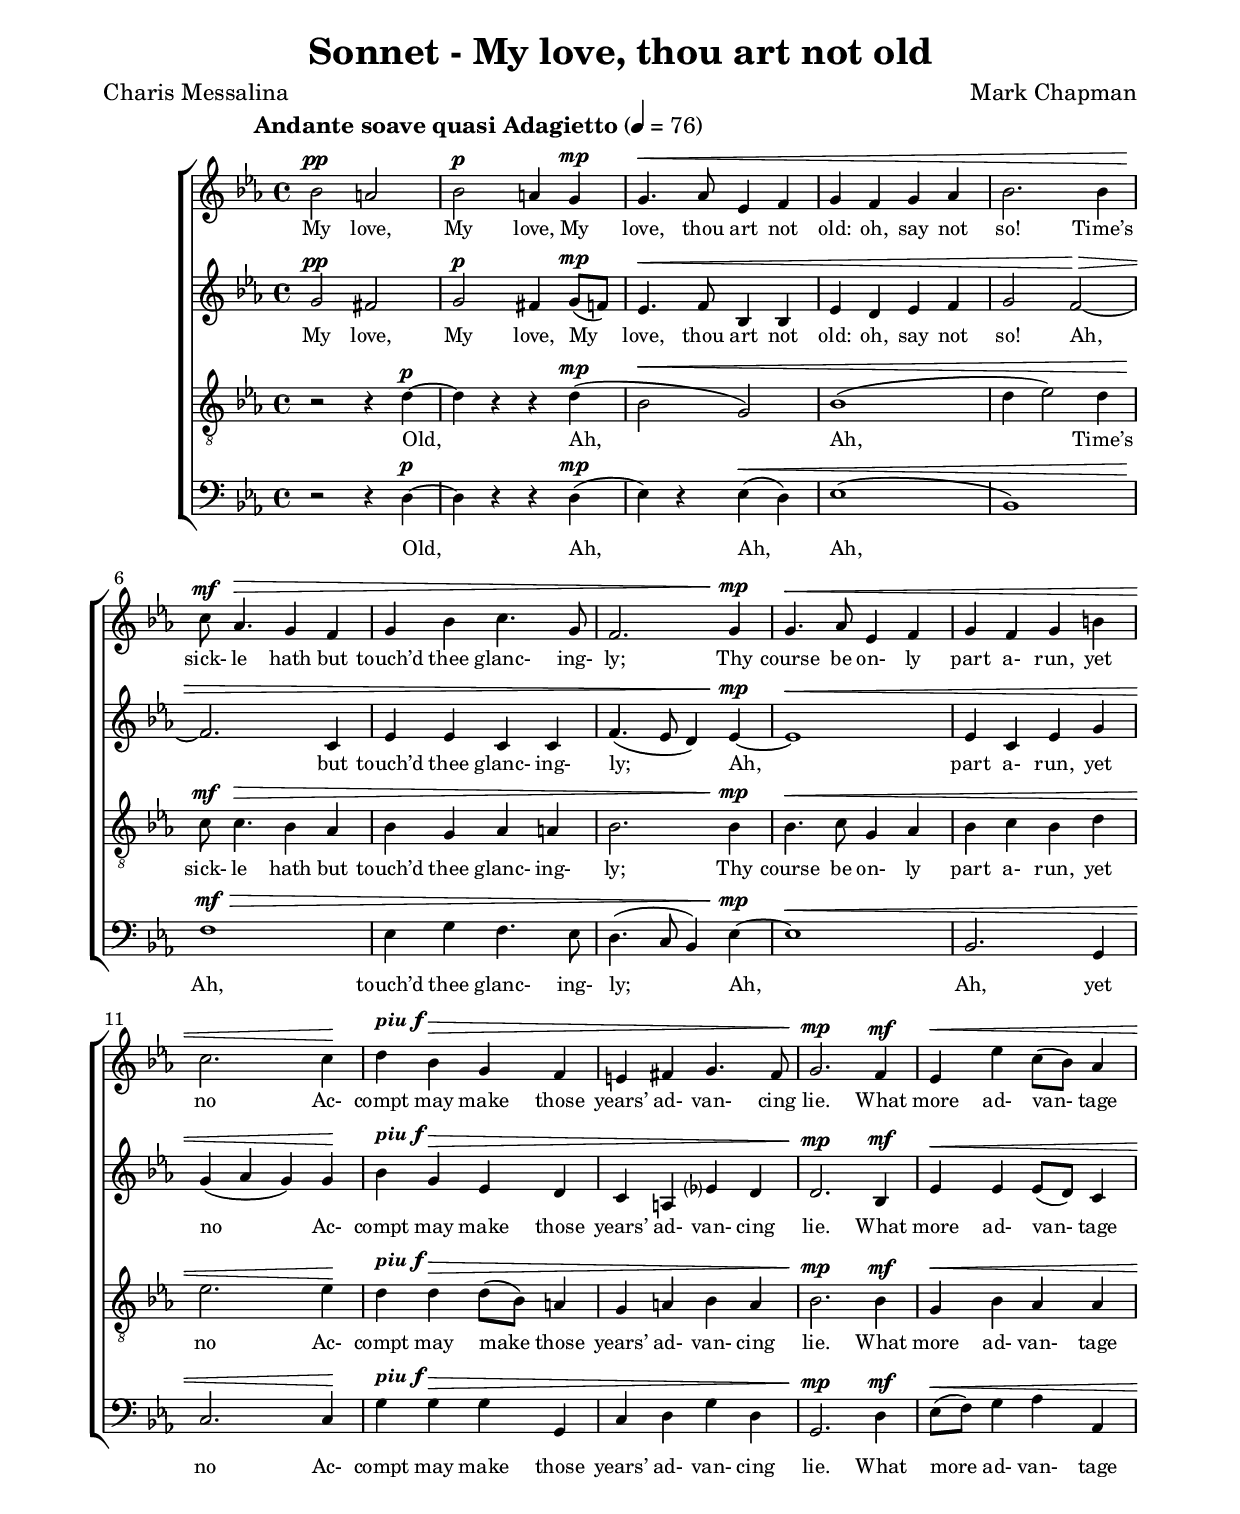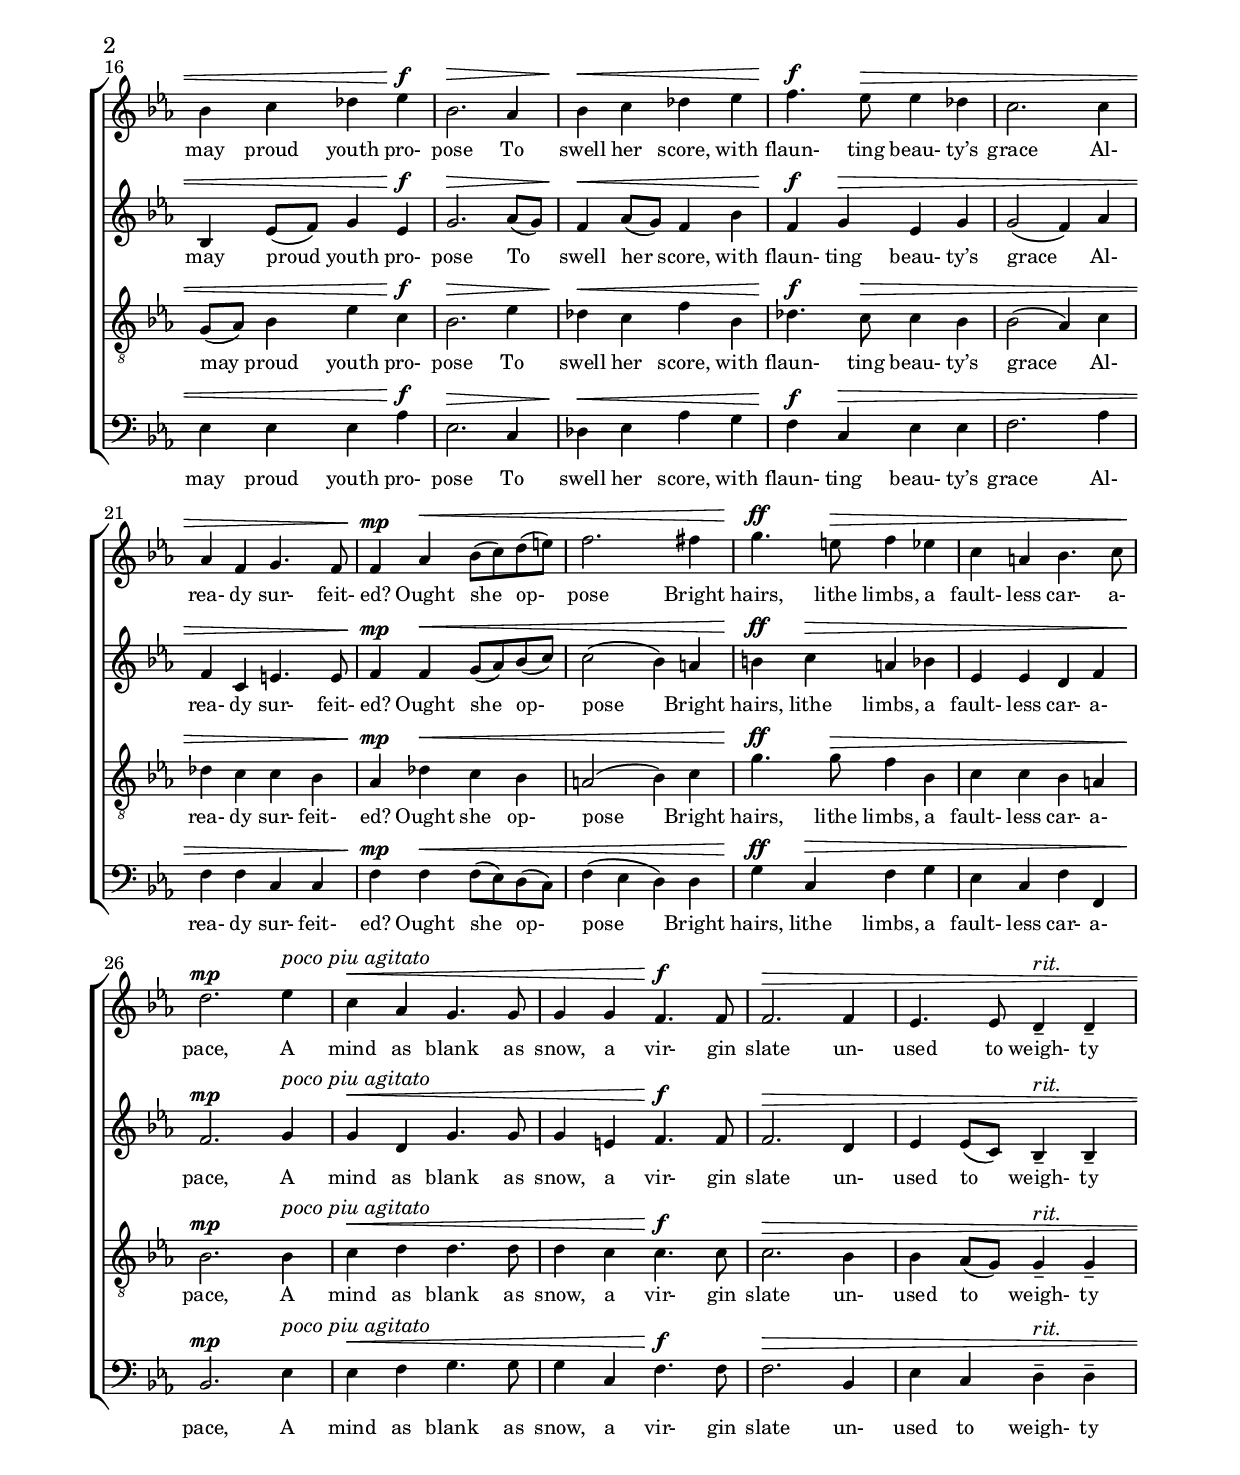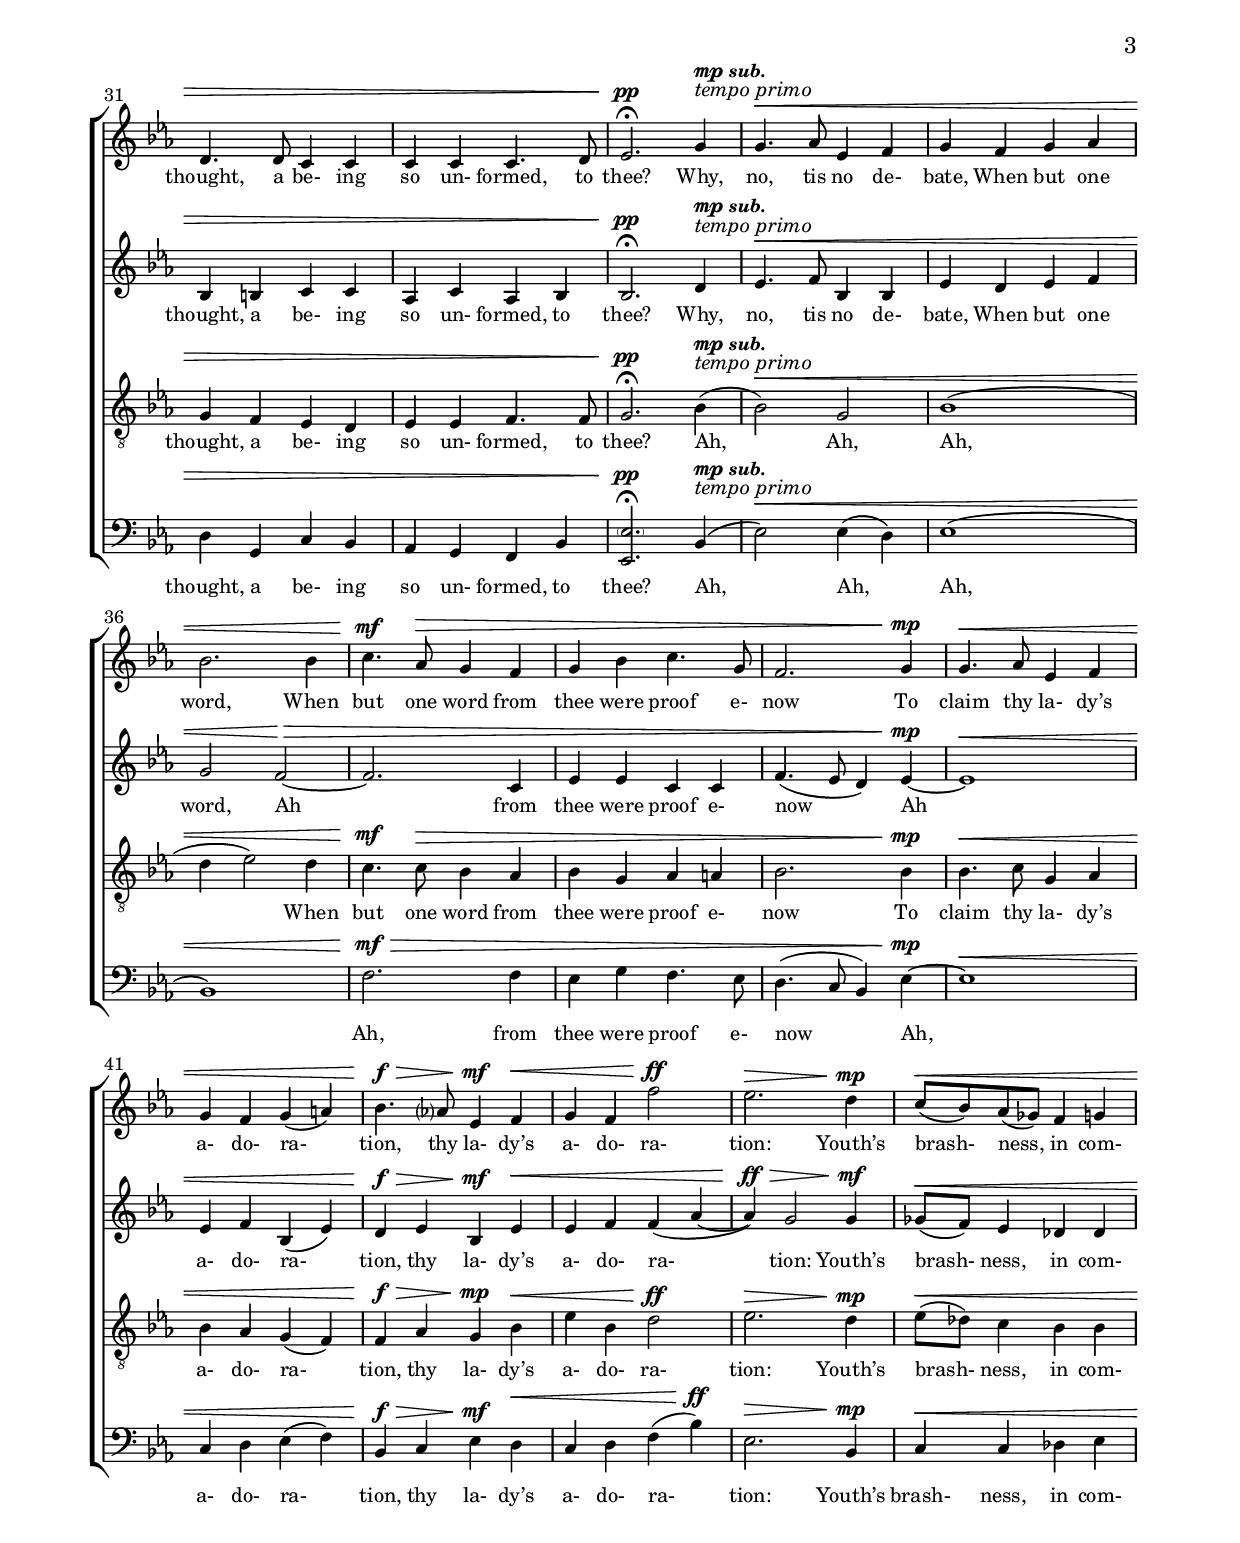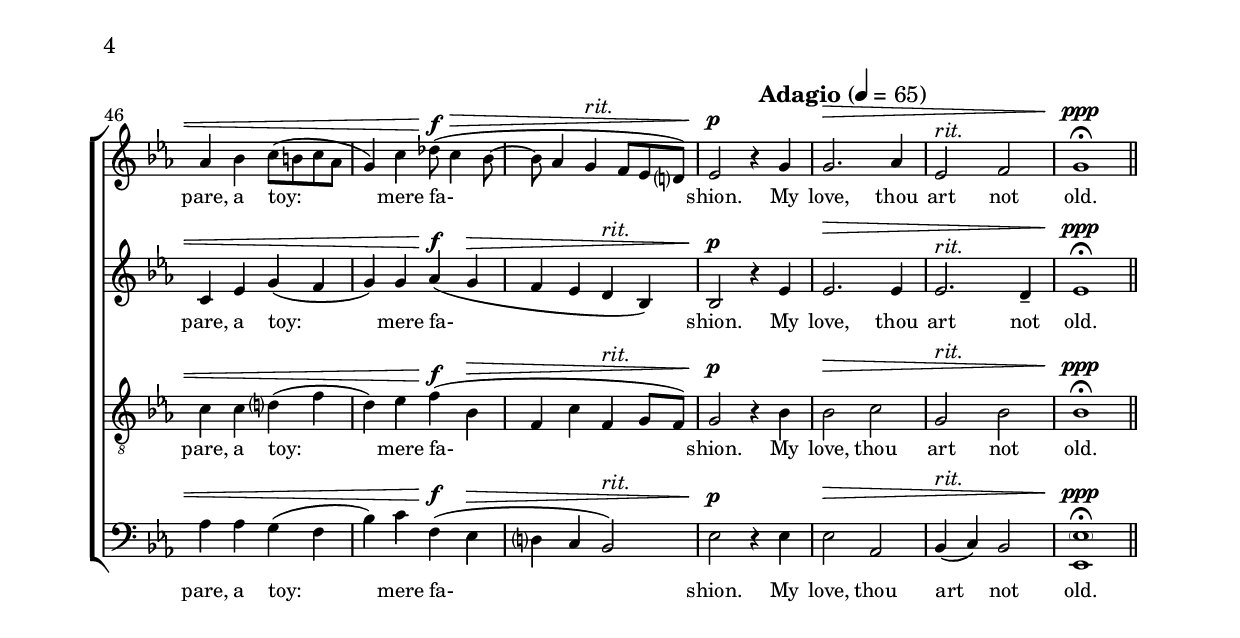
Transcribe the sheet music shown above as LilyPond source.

#(set-default-paper-size "a4")
\paper {
  #(set-paper-size "a4")
  top-margin = 1.0\cm
  bottom-margin = 1.0\cm
  left-margin = 1.75\cm
  line-width = 17.5\cm
  head-separation = 0.25\cm
  foot-separation = 0.5\cm
 % between-system-space = 1.5\cm
  between-system-padding = #4
  ragged-bottom=##t
  print-page-number=##t
}
\header {
  title = "Sonnet - My love, thou art not old"
%  composer = "Bruce Parry"
  poet = "Charis Messalina"
  composer = "Mark Chapman"
% copyright = "Edition may be freely distributed, duplicated, performed or recorded."
}
     \version "2.12.2"
     global = {
        \key es \major
        \time 4/4
        \dynamicUp
	\override Score.BarNumber #'extra-offset = #'( 2.0 . 1.0 )
	\override Score.MetronomeMark #'extra-offset = #'( -2.0 . 1.0 )
     }
     
     psub = \markup { \dynamic p \bold \italic sub. }
     mpsub = \markup { \dynamic mp \bold \italic sub. }
     mfsub = \markup { \dynamic mf \bold \italic sub. }
     piuf = \markup { \bold \italic piu \dynamic f }
     dimerit = \markup { \dynamic dim. \bold \italic e rit }
% \dimTextDim

     sopMusic = \relative c'' {
	\tiny \tempo "Andante soave quasi Adagietto" 4 = 76  
%\partial 4
	bes2\pp a bes\p a4 g\mp 
	g4.\< as8 es4 f g f g as bes2. bes4 c8\mf 
	as4.\> g4 f g bes c4. g8 f2. g4\mp 
	g4.\< as8 es4 f g f g b c2. c4\! d^\piuf 
	bes\> g f e fis g4. fis8 g2.\mp f4\mf 
	es\< es' c8( bes) as4 bes c des es\f 
	bes2.\> as4 
	bes\< c des es f4.\f 
	es8\> es4 des c2. c4 as f g4. f8 f4\mp 
	as\< bes8( c) d( e) f2. fis4 g4.\ff 
	e8\> f4 es c a bes4. c8 d2.\mp
\set Score.tempoHideNote = ##t
\tempo 4 = 84
	es4^\markup { \small \italic "poco piu agitato" } 
	c\< as g4. g8 g4 g f4.\f f8 
	f2.\> f4 es4. es8 d4--^\markup { \small \italic "rit." } d-- d4.\tempo 4 = 81 d8 c4\tempo 4 = 78 c
% \pageBreak 
		c\tempo 4 = 75 c c4.\tempo 4 = 72 d8 
		es2.\pp\fermata \tempo 4 = 76 g4^\markup { \small \italic "tempo primo" } ^\mpsub
	g4.\< as8 es4 f g f g as bes2. bes4 c4.\mf 
	as8\> g4 f g bes c4. g8 f2. g4\mp 
	g4.\< as8 es4 f
% \pageBreak 
		g f g( a) 
	bes4.\f\> as?8 es4\mf 
	f\< g f f'2\ff 
	es2.\> d4\mp 
	c8\<( bes) as( ges) f4 g \break as bes c8(b c as g4) c des8\f( 
	c4\> bes8~bes as4 g^\markup { \small \italic "rit." } f8 es d?) es2^\p 
\set Score.tempoHideNote = ##f \override Score.MetronomeMark #'extra-offset = #'( -2.0 . -0.5 )
	r4\tempo "Adagio" 4 = 65 g4 g2.^\> as4 es2^\markup { \small \italic "rit." } f g1\ppp\fermata \bar "||"
     }
     
     altoMusic = \relative c'' {
	\tiny
	g2\pp fis g\p fis4 g8\mp( f) 
	es4.\< f8 bes,4 bes es4 d es f g2 
	f\>~f2. c4 es es c c f4.( es8 d4) es\mp~
	es1\< es4 c es g g( as g) g\! bes4^\piuf 
	g\> es d c a es'? d d2.\mp bes4\mf
	es\< es es8( d) c4 bes es8( f) g4 es\f
	g2.\> as8( g) 
	f4\< as8( g) f4 bes f\f 
	g\> es g g2( f4) as4 f c e4. e8 f4\mp 
	f\< g8( as) bes( c) c2( bes4) a 
b\ff
	c\> a bes 
es, es d f f2.\mp g4^\markup { \small \italic "poco piu agitato" }  
	g\< d g4. g8 g4 e f4.\f f8 f2.\> d4 es es8( c) bes4--^\markup { \small \italic "rit." } bes-- bes b c c as c as4 bes bes2.\pp\fermata 
		d4^\markup { \small \italic "tempo primo" }^\mpsub 
	es4.\< f8 bes,4 bes es d es f g2
	f\>~f2. c4 es es c c f4.( es8 d4) es\mp~
	es1\< es4 f bes,( es) 
	d\f\> es bes\mf es\< es f f( as~
	as\ff\>) g2 g4\mf 
	ges8\<( f) es4 des des c4 es g( f g) g as\f( 
	g\> f es d^\markup { \small \italic "rit." } bes) bes2\p 
	r4 es4 es2.\> es4 es2.^\markup { \small \italic "rit." } d4-- es1\ppp\fermata 
     }
     
     tenorMusic = \relative c' {
	\tiny
	r2 r4 d\p~d r r d\mp( 
	bes2\< g2) bes1( d4 es2) d4 c8\mf 
	c4.\> bes4 as bes g as a bes2. bes4\mp
	bes4.\< c8 g4 as bes c bes d es2. es4\! d^\piuf
	d\> d8( bes) a4 g a bes a bes2.\mp bes4\mf
	g\< bes as as g8( as) bes4 es c\f
	bes2.\>	es4 
	des\< c f bes, des4.\f 
	c8\> c4 bes bes2( as4) c4 des c c bes as\mp
	des\< c bes a2( bes4) c 

g'4.\ff 
	g8\> f4 bes, 
c c bes a bes2.\mp bes4^\markup { \small \italic "poco piu agitato" } 
	c\< d d4. d8 d4 c4 c4.\f c8 
	c2.\> bes4 bes as8( g) g4--^\markup { \small \italic "rit." } g-- g4 f es d es es f4. f8 g2.\pp\fermata 
	bes4^\markup { \small \italic "tempo primo" }^\mpsub( 
	bes2\<) g2 bes1( d4 es2) d4 c4.\mf 
	c8\> bes4 as bes g as a bes2. bes4\mp 
	bes4.\< c8 g4 as bes as g( f) 
	f\f\> as g\mp 
	bes\< es bes4 d2\ff es2.\> d4\mp 
	es8\<( des) c4 bes bes c c d?4( f d) es f\f( 
	bes,\> f c' f,^\markup { \small \italic "rit." } g8 f) g2\p 
	r4 bes4 bes2\> c g2^\markup { \small \italic "rit." } bes2 bes1\ppp\fermata
     }

     bassMusic = \relative c {
	\tiny 
%\partial 2
	r2 r4 d\p~d r r d\mp (es) r
	es\<( d) es1( bes) 
	f'\mf\> es4 g f4. es8 d4.( c8 bes4) es\mp~
	es1\< bes2. g4 c2. c4\! g'^\piuf g\> g g, c4 d g d g,2.\mp d'4\mf es8\<( f) g4 as as, es' es es as4\f
	es2.\> c4
	des\< es as g f\f 
	c\> es es f2. as4 f f c c f\mp 
	f\< f8( es) d( c) f4( es d) d g4\ff 
	c,\> f g es c f f, bes2.\mp es4^\markup { \small \italic "poco piu agitato" }  
	es\< f g4. g8 g4 c, f4.\f f8 f2.\> bes,4 es c d4--^\markup { \small \italic "rit." } d-- d4 g, c4 bes as g f bes <es, \parenthesize es'>2.\pp\fermata 
		bes'4^\markup { \small \italic "tempo primo" }^\mpsub( 
	es2\<) es4( d) es1( bes) 
	f'2.\mf\> f4 es4 g f4. es8 d4.( c8 bes4) es\mp~
	es1\< c4 d es( f) 
	bes,4\f\> c es\mf 
	d\< c d f( bes\ff) es,2.\> bes4\mp 
	c\< c des es as as g( f bes) c f,\f( 
	es\> d? c bes2^\markup { \small \italic "rit." }) es2\p 
	r4 es es2\> as, bes4^\markup { \small \italic "rit." }( c) bes2 <es, \parenthesize es'>1\ppp\fermata
     }

      sopWords = \lyricmode { \tiny
My love, My love, 

My love, thou art not old: oh, say not so!                            

Time’s sick- le hath but touch’d thee glanc- ing- ly;

Thy course be on- ly part a- run, yet no 

Ac- compt may make those years’ ad- van- cing lie.

What more ad- van- tage may proud youth pro- pose                                                 

To swell her score, with flaun- ting beau- ty’s grace                                                   

Al- rea- dy sur- feit- ed?  Ought she op- pose

Bright hairs, lithe limbs, a fault- less car- a- pace,

A mind as blank as snow, a vir- gin slate

un- used to weigh- ty thought, a be- ing so

un- formed, to thee?  Why, no, tis no de- bate, When but one word,

When but one word from thee were proof e- now

     To claim thy la- dy’s a- do- ra- tion, thy la- dy’s a- do- ra- tion:

     Youth’s brash- ness, in com- pare, a toy: mere fa- shion.

     My love, thou art not old.
      }

      altoWords = \lyricmode { \tiny
	My love, My love, 

	My love, thou art not old: oh, say not so! 

	Ah, but touch’d thee glanc- ing- ly; Ah, 

	part a- run, yet no 

	Ac- compt may make those 
years’ ad- van- cing lie.

What more ad- van- tage may proud youth pro- pose                                                 

To swell her score, with flaun- ting beau- ty’s grace                                                   

Al- rea- dy sur- feit- ed?  Ought she op- pose

Bright hairs, lithe limbs, a fault- less car- a- pace,

A mind as blank as snow, a vir- gin slate

un- used to weigh- ty thought, a be- ing

%	\skip 1 \skip 1 \skip 1 \skip 1 \skip 1 \skip 1 \skip 1 \skip 1 \skip 1 \skip 1 
%	\skip 1 \skip 1 \skip 1 \skip 1 \skip 1 \skip 1 \skip 1 \skip 1 \skip 1 \skip 1 
%	\skip 1 \skip 1 \skip 1 \skip 1 \skip 1 \skip 1 \skip 1 \skip 1 \skip 1 \skip 1 
%	\skip 1 \skip 1 \skip 1 \skip 1 \skip 1 \skip 1 \skip 1 \skip 1 \skip 1 \skip 1 
%	\skip 1 \skip 1 \skip 1 \skip 1 \skip 1 \skip 1 \skip 1 \skip 1 \skip 1 \skip 1 
%	\skip 1 \skip 1 \skip 1 \skip 1 \skip 1 \skip 1 \skip 1 \skip 1 \skip 1 \skip 1 
%	\skip 1 \skip 1 \skip 1 \skip 2 
	so un- formed, to thee?  Why, no, tis no de- bate, When but one word, Ah 
	from thee were proof e- now Ah
	a- do- ra-  tion, thy la- dy’s a- do- ra- tion:

     Youth’s brash- ness, in com- pare, a toy: mere fa- shion.

     My love, thou art not old.
      }

      tenWords = \lyricmode { \tiny
	Old, Ah, Ah, 

	Time’s sick- le hath but touch’d thee glanc- ing- ly;

	Thy course be on- ly part a- run, yet no                                               

	Ac- compt may make those years’ ad- van- cing lie.

What more ad- van- tage may proud youth pro- pose                                                 

To swell her score, with flaun- ting beau- ty’s grace                                                   

Al- rea- dy sur- feit- ed?  Ought she op- pose

Bright hairs, lithe limbs, a fault- less car- a- pace,

A mind as blank as snow, a vir- gin slate

un- used to weigh- ty thought, a be- ing so

un- formed, to thee?  
	Ah, Ah, Ah, 

	When but one word from thee were proof e- now

     To claim thy la- dy’s a- do- ra- tion, thy la- dy’s a- do- ra- tion:

     Youth’s brash- ness, in com- pare, a toy: mere fa- shion.

     My love, thou art not old.

      }

     bassWords = \lyricmode { \tiny 
	Old, Ah, Ah, Ah, Ah, touch’d thee glanc- ing- ly; Ah, Ah, yet no 

	Ac- compt may make those 
years’ ad- van- cing lie.

What more ad- van- tage may proud youth pro- pose                                                 

To swell her score, with flaun- ting beau- ty’s grace                                                   

Al- rea- dy sur- feit- ed?  Ought she op- pose

Bright hairs, lithe limbs, a fault- less car- a- pace,

A mind as blank as snow, a vir- gin slate

un- used to weigh- ty thought, a be- ing
%	\skip 1 \skip 1 \skip 1 \skip 1 \skip 1 \skip 1 \skip 1 \skip 1 \skip 1 \skip 1 
%	\skip 1 \skip 1 \skip 1 \skip 1 \skip 1 \skip 1 \skip 1 \skip 1 \skip 1 \skip 1 
%	\skip 1 \skip 1 \skip 1 \skip 1 \skip 1 \skip 1 \skip 1 \skip 1 \skip 1 \skip 1 
%	\skip 1 \skip 1 \skip 1 \skip 1 \skip 1 \skip 1 \skip 1 \skip 1 \skip 1 \skip 1 
%	\skip 1 \skip 1 \skip 1 \skip 1 \skip 1 \skip 1 \skip 1 \skip 1 \skip 1 \skip 1 
%	\skip 1 \skip 1 \skip 1 \skip 1 \skip 1 \skip 1 \skip 1 \skip 1 \skip 1 \skip 1 
%	\skip 1 \skip 1 \skip 1 \skip 2 
	so un- formed, to thee? Ah, Ah, Ah, Ah, 
	from thee were proof e- now 
	Ah, a- do- ra- tion, thy la- dy’s a- do- ra- tion:

     Youth’s brash- ness, in com- pare, a toy: mere fa- shion.

     My love, thou art not old.
     }

     \score {
        \context ChoirStaff <<
           \context Staff = sopranos \with {
			fontSize = #-1
			\override StaffSymbol #'staff-space = #(magstep -2)
      }
	   <<
	      \set Staff.midiInstrument = "violin"
%	     \set Staff.midiInstrument = "choir aahs"
              \context Voice =
                sopranos { \oneVoice << \global \sopMusic >> }
           >>
           \context Lyrics = sopranos \lyricsto sopranos \sopWords

           \context Staff = altos \with {
			fontSize = #-1
			\override StaffSymbol #'staff-space = #(magstep -2)
      }
	   <<
	      \set Staff.midiInstrument = "viola"
%	     \set Staff.midiInstrument = "choir aahs"
              \context Voice =
                altos { \oneVoice << \global \altoMusic >> }
           >>
	    \context Lyrics = altos \lyricsto altos \altoWords

           \context Staff = tenors \with {
			fontSize = #-1
			\override StaffSymbol #'staff-space = #(magstep -2)
      }
	   <<
	      \set Staff.midiInstrument = "cello"
%	     \set Staff.midiInstrument = "choir aahs"
              \clef "G_8"
              \context Voice =
                tenors { \oneVoice << \global \tenorMusic >> }
           >>
           \context Lyrics = tenors \lyricsto tenors \tenWords

           \context Staff = basses \with {
			fontSize = #-1
			\override StaffSymbol #'staff-space = #(magstep -2)
      }
	   <<
	      \set Staff.midiInstrument = "cello"
              \clef bass
              \context Voice =
                basses { \oneVoice << \global \bassMusic >> }
           >>
           \context Lyrics = basses \lyricsto basses \bassWords

        >>
        \midi {
          }
        \layout {
           \context {
              % a little smaller so lyrics
              % can be closer to the staff
%              \Staff minimumVerticalExtent = #'(-1 . 1)
           }
        }
     }
